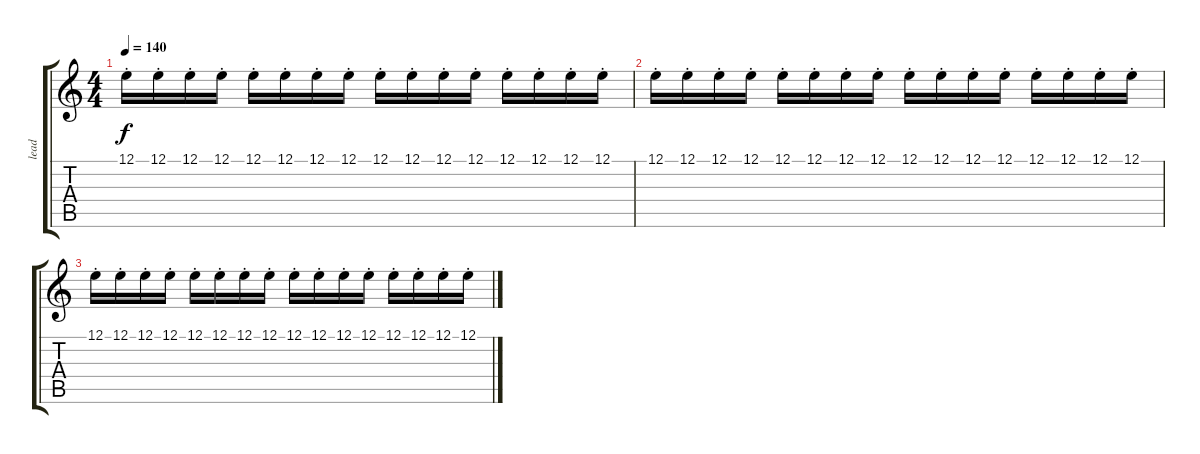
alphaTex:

\track ("lead" "lead") {instrument lead2sawtooth}
\staff {score tabs}
\tuning (E4 B3 G3 D3 A2 E2) {hide}
\ts (4 4)
\tempo 140
\clef g2
\ks c
12.1{st}.16{dy f} 12.1{st}.16 12.1{st}.16 12.1{st}.16 12.1{st}.16 12.1{st}.16 12.1{st}.16 12.1{st}.16 12.1{st}.16 12.1{st}.16 12.1{st}.16 12.1{st}.16 12.1{st}.16 12.1{st}.16 12.1{st}.16 12.1{st}.16 |
12.1{st}.16 12.1{st}.16 12.1{st}.16 12.1{st}.16 12.1{st}.16 12.1{st}.16 12.1{st}.16 12.1{st}.16 12.1{st}.16 12.1{st}.16 12.1{st}.16 12.1{st}.16 12.1{st}.16 12.1{st}.16 12.1{st}.16 12.1{st}.16 |
12.1{st}.16 12.1{st}.16 12.1{st}.16 12.1{st}.16 12.1{st}.16 12.1{st}.16 12.1{st}.16 12.1{st}.16 12.1{st}.16 12.1{st}.16 12.1{st}.16 12.1{st}.16 12.1{st}.16 12.1{st}.16 12.1{st}.16 12.1{st}.16
